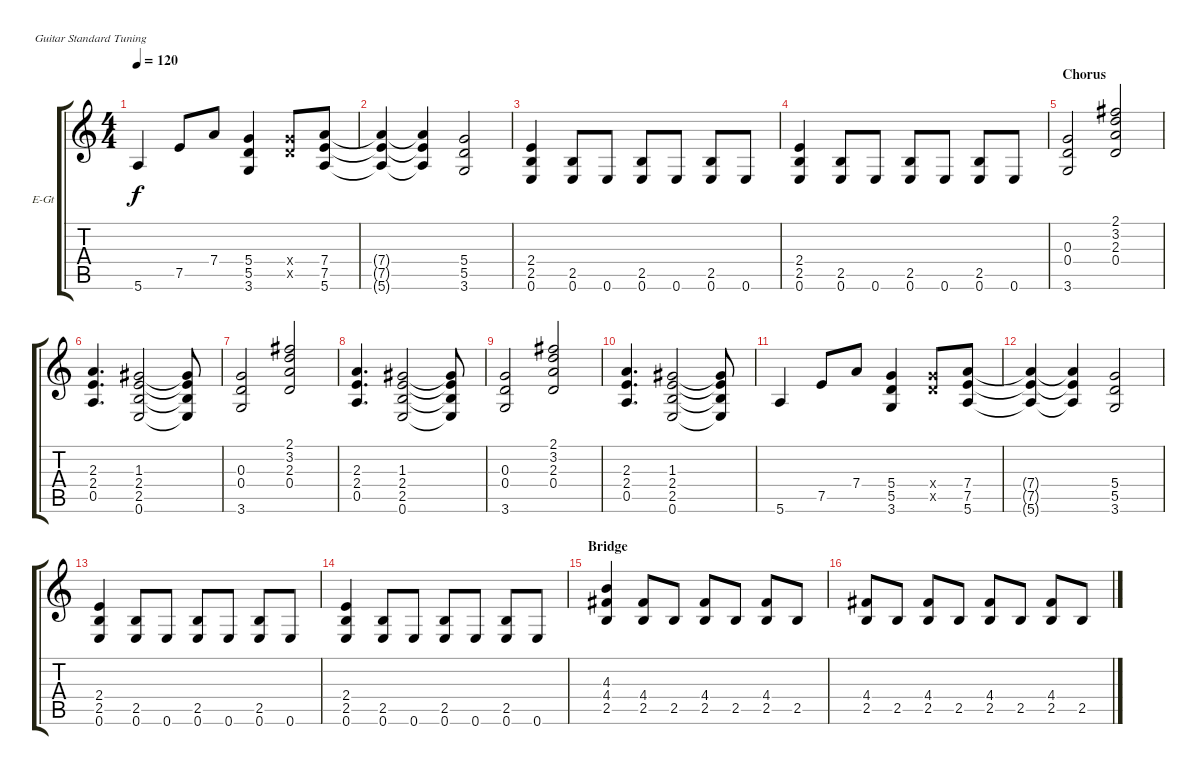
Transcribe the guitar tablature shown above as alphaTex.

\defaultSystemsLayout 4
\bracketExtendMode groupsimilarinstruments
\firstSystemTrackNameOrientation horizontal
\otherSystemsTrackNameOrientation horizontal
\track ("Electric Guitar" "E-Gt") {instrument distortionguitar}
\staff {score tabs}
\tuning (E4 B3 G3 D3 A2 E2)
\ts (4 4)
\tempo 120
\clef g2
\ks c
5.6.4{dy f} 7.5.8 7.4.8 (3.6 5.5 5.4).4 (5.5{x} 5.4{x}).8 (5.6 7.5 7.4).8 |
(5.6{t} 7.5{t} 7.4{t}).4 (7.4{t} 7.5{t} 5.6{t}).4 (3.6 5.5 5.4).2 |
(0.6 2.5 2.4).4 (0.6 2.5).8 0.6.8 (0.6 2.5).8 0.6.8 (0.6 2.5).8 0.6.8 |
(0.6 2.5 2.4).4 (0.6 2.5).8 0.6.8 (0.6 2.5).8 0.6.8 (0.6 2.5).8 0.6.8 |
\section ("" "Chorus")
(3.6 0.4 0.3).2 (0.4 2.3 3.2 2.1).2 |
(0.5 2.4 2.3).4{d} (0.6 2.5 2.4 1.3).2 (0.6{t} 2.5{t} 2.4{t} 1.3{t}).8 |
(3.6 0.4 0.3).2 (0.4 2.3 3.2 2.1).2 |
(0.5 2.4 2.3).4{d} (0.6 2.5 2.4 1.3).2 (0.6{t} 2.5{t} 2.4{t} 1.3{t}).8 |
(3.6 0.4 0.3).2 (0.4 2.3 3.2 2.1).2 |
(0.5 2.4 2.3).4{d} (0.6 2.5 2.4 1.3).2 (0.6{t} 2.5{t} 2.4{t} 1.3{t}).8 |
5.6.4 7.5.8 7.4.8 (3.6 5.5 5.4).4 (5.5{x} 5.4{x}).8 (5.6 7.5 7.4).8 |
(5.6{t} 7.5{t} 7.4{t}).4 (7.4{t} 7.5{t} 5.6{t}).4 (3.6 5.5 5.4).2 |
(0.6 2.5 2.4).4 (0.6 2.5).8 0.6.8 (0.6 2.5).8 0.6.8 (0.6 2.5).8 0.6.8 |
(0.6 2.5 2.4).4 (0.6 2.5).8 0.6.8 (0.6 2.5).8 0.6.8 (0.6 2.5).8 0.6.8 |
\section ("" "Bridge")
(2.5 4.4 4.3).4 (2.5 4.4).8 2.5.8 (2.5 4.4).8 2.5.8 (2.5 4.4).8 2.5.8 |
(2.5 4.4).8 2.5.8 (2.5 4.4).8 2.5.8 (2.5 4.4).8 2.5.8 (2.5 4.4).8 2.5.8
